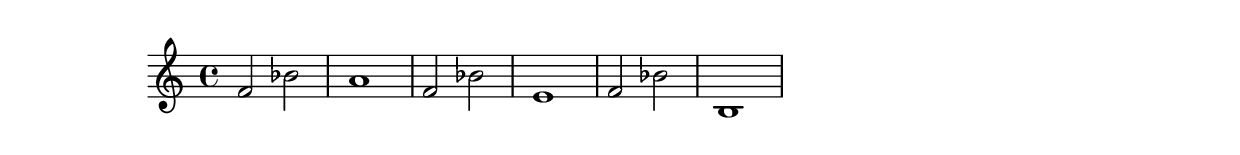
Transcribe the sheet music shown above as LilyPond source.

\header {
  texidoc = "Relative mode for repeats uses order of entry."
  }
\version "2.16.0"

\relative c' {
  \repeat "unfold" 3
  { f2 bes2 }
  \alternative { a1 e b } 
}
